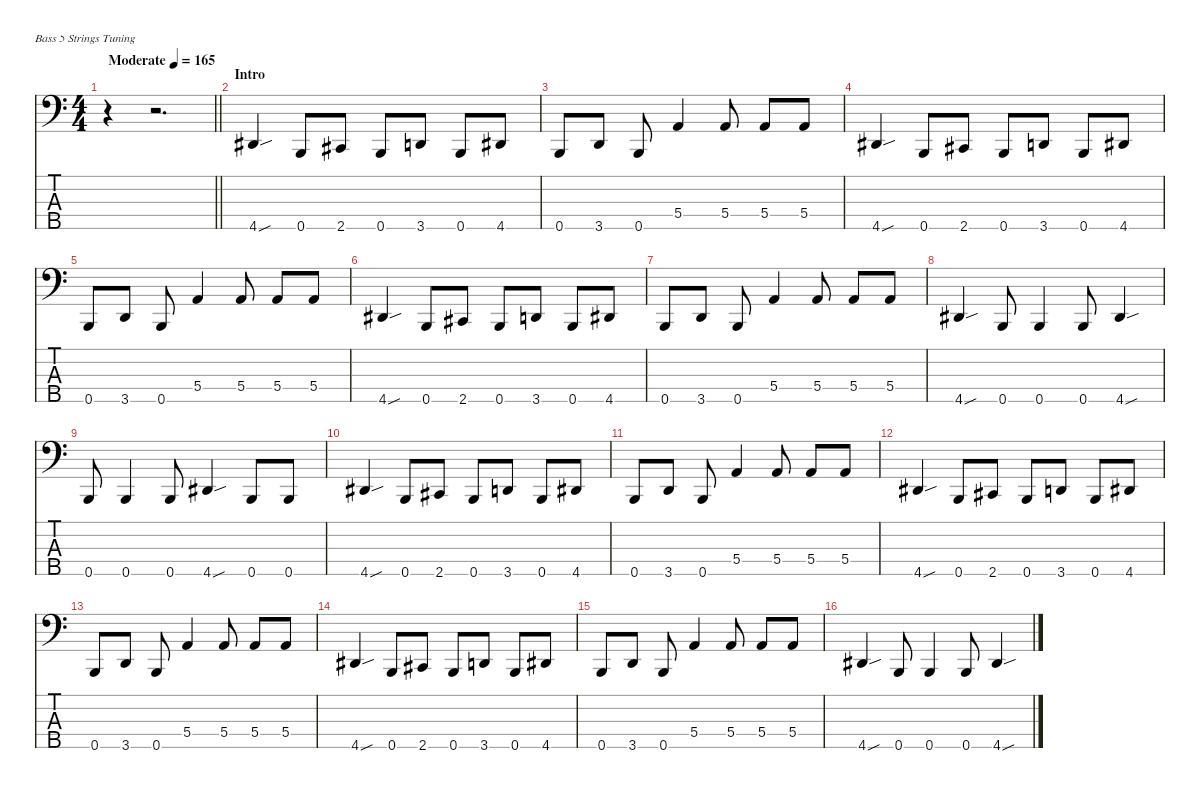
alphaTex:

\defaultSystemsLayout 4
\hideDynamics
\bracketExtendMode nobrackets
\singleTrackTrackNamePolicy hidden
\multiTrackTrackNamePolicy hidden
\firstSystemTrackNameMode fullname
\firstSystemTrackNameOrientation horizontal
\otherSystemsTrackNameOrientation horizontal
\track ("Bass" "el.bs.") {instrument electricbasspick}
\staff {score tabs}
\tuning (G2 D2 A1 E1 B0)
\ts (4 4)
\beaming (8 2 2 2 2)
\tempo (165 "Moderate")
\clef f4
\barLineRight lightlight
\ks c
r.4{dy f instrument electricbasspick beam Down} r.2{d beam Down} |
\section ("" "Intro")
4.5{sou acc #}.4{beam Up} 0.5.8{beam Up} 2.5{acc #}.8{beam Up} 0.5.8{beam Up} 3.5.8{beam Up} 0.5.8{beam Up} 4.5{acc #}.8{beam Up} |
0.5.8{beam Up} 3.5.8{beam Up} 0.5.8{beam Up} 5.4.4{beam Up} 5.4.8{beam Up} 5.4.8{beam Up} 5.4.8{beam Up} |
4.5{sou acc #}.4{beam Up} 0.5.8{beam Up} 2.5{acc #}.8{beam Up} 0.5.8{beam Up} 3.5.8{beam Up} 0.5.8{beam Up} 4.5{acc #}.8{beam Up} |
0.5.8{beam Up} 3.5.8{beam Up} 0.5.8{beam Up} 5.4.4{beam Up} 5.4.8{beam Up} 5.4.8{beam Up} 5.4.8{beam Up} |
4.5{sou acc #}.4{beam Up} 0.5.8{beam Up} 2.5{acc #}.8{beam Up} 0.5.8{beam Up} 3.5.8{beam Up} 0.5.8{beam Up} 4.5{acc #}.8{beam Up} |
0.5.8{beam Up} 3.5.8{beam Up} 0.5.8{beam Up} 5.4.4{beam Up} 5.4.8{beam Up} 5.4.8{beam Up} 5.4.8{beam Up} |
4.5{sou acc #}.4{beam Up} 0.5.8{beam Up} 0.5.4{beam Up} 0.5.8{beam Up} 4.5{sou acc #}.4{beam Up} |
0.5.8{beam Up} 0.5.4{beam Up} 0.5.8{beam Up} 4.5{sou acc #}.4{beam Up} 0.5.8{beam Up} 0.5.8{beam Up} |
4.5{sou acc #}.4{beam Up} 0.5.8{beam Up} 2.5{acc #}.8{beam Up} 0.5.8{beam Up} 3.5.8{beam Up} 0.5.8{beam Up} 4.5{acc #}.8{beam Up} |
0.5.8{beam Up} 3.5.8{beam Up} 0.5.8{beam Up} 5.4.4{beam Up} 5.4.8{beam Up} 5.4.8{beam Up} 5.4.8{beam Up} |
4.5{sou acc #}.4{beam Up} 0.5.8{beam Up} 2.5{acc #}.8{beam Up} 0.5.8{beam Up} 3.5.8{beam Up} 0.5.8{beam Up} 4.5{acc #}.8{beam Up} |
0.5.8{beam Up} 3.5.8{beam Up} 0.5.8{beam Up} 5.4.4{beam Up} 5.4.8{beam Up} 5.4.8{beam Up} 5.4.8{beam Up} |
4.5{sou acc #}.4{beam Up} 0.5.8{beam Up} 2.5{acc #}.8{beam Up} 0.5.8{beam Up} 3.5.8{beam Up} 0.5.8{beam Up} 4.5{acc #}.8{beam Up} |
0.5.8{beam Up} 3.5.8{beam Up} 0.5.8{beam Up} 5.4.4{beam Up} 5.4.8{beam Up} 5.4.8{beam Up} 5.4.8{beam Up} |
4.5{sou acc #}.4{beam Up} 0.5.8{beam Up} 0.5.4{beam Up} 0.5.8{beam Up} 4.5{sou acc #}.4{beam Up}
